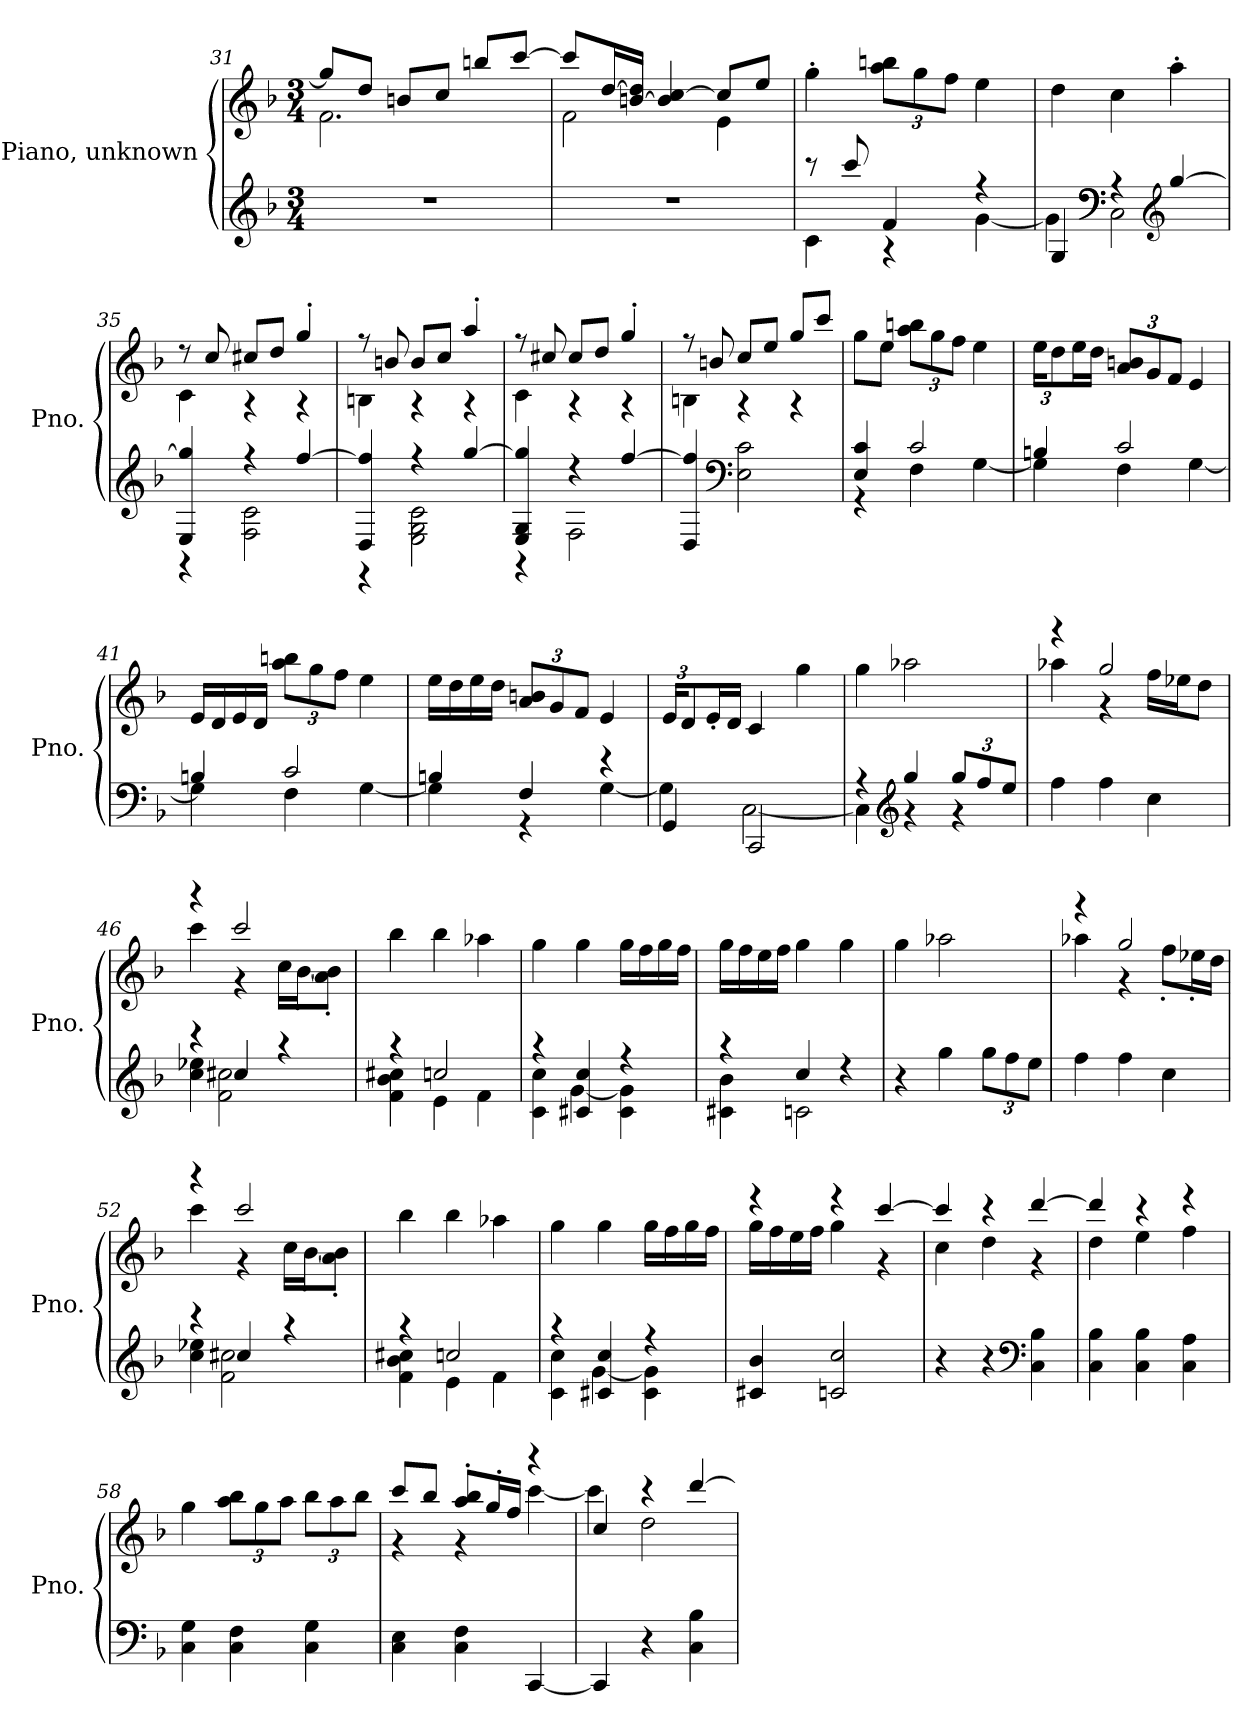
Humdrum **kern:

**kern	**kern
*part1	*part1
*staff2	*staff1
*I"Piano, unknown	*
*I'Pno.	*
*clefG2	*clefG2
*k[b-]	*k[b-]
*M3/4	*M3/4
=31	=31
*	*^
2.r	8gg/L]	2.f\
.	8dd/J	.
.	8bn/L	.
.	8cc/J	.
.	8bbn/L	.
.	[8ccc/J	.
=32	=32	=32
2.r	8ccc/L]	2f\
.	[16dd/L	.
.	[16bn/ 16dd/]JJ	.
.	4b/] [4cc/	.
.	8cc/L]	4e\
.	8ee/J	.
*	*v	*v
=33	=33
*^	*
8r	4c\	4gg'\
8ccc/	.	.
*	*	*Xbrackettup
4f/	4r	12aa\ 12bbn\L
.	.	12gg\
.	.	12ff\J
4r	[4g\	4ee\
=34	=34	=34
4G/	4g\]	4dd\
*clefF4	*	*
4r	2C\	4cc\
*clefG2	*	*
[4gg/	.	4aa'\
!!LO:LB:g=z
=35	=35	=35
*	*	*^
4E/ 4gg/]	4r	8r	4c\
.	.	8cc/	.
4r	2F\ 2c\	8cc#X/L	4r
.	.	8dd/J	.
[4ff/	.	4gg'/	4r
=36	=36	=36	=36
4D/ 4ff/]	4r	8r	4Bn\
.	.	8bn/	.
4r	2E\ 2G\ 2c\	8b/L	4r
.	.	8cc/J	.
[4gg/	.	4aa'/	4r
=37	=37	=37	=37
4E/ 4G/ 4gg/]	4r	8r	4c\
.	.	8cc#X/	.
4r	2F\	8cc#/L	4r
.	.	8dd/J	.
[4ff/	.	4gg'/	4r
*v	*v	*	*
=38	=38	=38
4D/ 4ff/]	8r	4Bn\
.	8bn/	.
*clefF4	*	*
2E\ 2c\	8cc/L	4r
.	8ee/J	.
.	8gg/L	4r
.	8ccc/J	.
*	*v	*v
=39	=39
*^	*
4E/ 4c/	4r	8gg\L
.	.	8ee\J
2c/	4F\	12aa\ 12bbn\L
.	.	12gg\
.	.	12ff\J
.	[4G\	4ee\
!!LO:LB:g=z
=40	=40	=40
4Bn/	4G\]	24ee\KL
.	.	12dd\
.	.	16ee\L
.	.	16dd\JJ
2c/	4F\	12a/ 12bn/L
.	.	12g/
.	.	12f/J
.	[4G\	4e/
=41	=41	=41
4Bn/	4G\]	16e/LL
.	.	16d/
.	.	16e/
.	.	16d/JJ
2c/	4F\	12aa\ 12bbn\L
.	.	12gg\
.	.	12ff\J
.	[4G\	4ee\
=42	=42	=42
4Bn/	4G\]	16ee\LL
.	.	16dd\
.	.	16ee\
.	.	16dd\JJ
4F/	4r	12a/ 12bn/L
.	.	12g/
.	.	12f/J
4r	[4G\	4e/
=43	=43	=43
4GG/	4G\]	24e/KL
.	.	12d/
.	.	16e'/L
.	.	16d/JJ
2CC/	[2C\	4c/
.	.	4gg\
=44	=44	=44
4r	4C\]	4gg\
*clefG2	*	*
4gg/	4r	2aa-X\
*Xbrackettup	*	*
12gg/L	4r	.
12ff/	.	.
12ee/J	.	.
*v	*v	*
!!LO:LB:g=z
=45	=45
*	*^
4ff\	4r	4aa-X\
4ff\	2gg/	4r
4cc\	.	16ff\LL
.	.	16ee-X\J
.	.	8dd\J
=46	=46	=46
*^	*	*
4r	4cc\ 4ee-X\	4r	4ccc\
4cc/	2f\ 2cc#X\	2ccc/	4r
4r	.	.	16cc\LL
.	.	.	[16b-'\J
.	.	.	8a\' 8b-\]'J
*	*	*v	*v
=47	=47	=47
4r	4f\ 4b-\ 4cc#X\	4bb-\
2ccn/	4e\	4bb-\
.	4f\	4aa-X\
=48	=48	=48
4r	4c\ 4cc\	4gg\
4c#X/ 4cc/	[4g\	4gg\
4r	4c#\ 4g\]	16gg\LL
.	.	16ff\
.	.	16gg\
.	.	16ff\JJ
=49	=49	=49
4r	4c#X\ 4b-\	16gg\LL
.	.	16ff\
.	.	16ee\
.	.	16ff\JJ
4cc/	2cn\	4gg\
4r	.	4gg\
*v	*v	*
=50	=50
4r	4gg\
4gg\	2aa-X\
12gg\L	.
12ff\	.
12ee\J	.
!!LO:LB:g=z
=51	=51
*	*^
4ff\	4r	4aa-X\
4ff\	2gg/	4r
4cc\	.	8ff'\L
.	.	16ee-X'\L
.	.	16dd\JJ
=52	=52	=52
*^	*	*
4r	4cc\ 4ee-X\	4r	4ccc\
4cc/	2f\ 2cc#X\	2ccc/	4r
4r	.	.	16cc\LL
.	.	.	[16b-'\J
.	.	.	8a\' 8b-\]'J
*	*	*v	*v
=53	=53	=53
4r	4f\ 4b-\ 4cc#X\	4bb-\
2ccn/	4e\	4bb-\
.	4f\	4aa-X\
=54	=54	=54
4r	4c\ 4cc\	4gg\
4c#X/ 4cc/	[4g\	4gg\
4r	4c#\ 4g\]	16gg\LL
.	.	16ff\
.	.	16gg\
.	.	16ff\JJ
*v	*v	*
=55	=55
*	*^
4c#X/ 4b-/	4r	16gg\LL
.	.	16ff\
.	.	16ee\
.	.	16ff\JJ
2cn/ 2cc/	4r	4gg\
.	[4ccc/	4r
=56	=56	=56
4r	4ccc/]	4cc\
4r	4r	4dd\
*clefF4	*	*
4C\ 4B-\	[4ddd/	4r
!!LO:LB:g=z	!!
=57	=57	=57
4C\ 4B-\	4ddd/]	4dd\
4C\ 4B-\	4r	4ee\
4C\ 4A\	4r	4ff\
*	*v	*v
=58	=58
4C\ 4G\	4gg\
4C\ 4F\	12aa\ 12bb-\L
.	12gg\
.	12aa\J
4C\ 4G\	12bb-\L
.	12aa\
.	12bb-\J
=59	=59
*	*^
4C\ 4E\	8ccc/L	4r
.	8bb-/J	.
4C\ 4F\	8aa/' 8bb-/'L	4r
.	16gg'/L	.
.	16ff/JJ	.
[4CC/	4r	[4ccc\
=60	=60	=60
4CC/]	4cc/	4ccc\]
4r	4r	2dd\
4C\ 4B-\	[4ddd/	.
*	*v	*v
=	=
*-	*-
